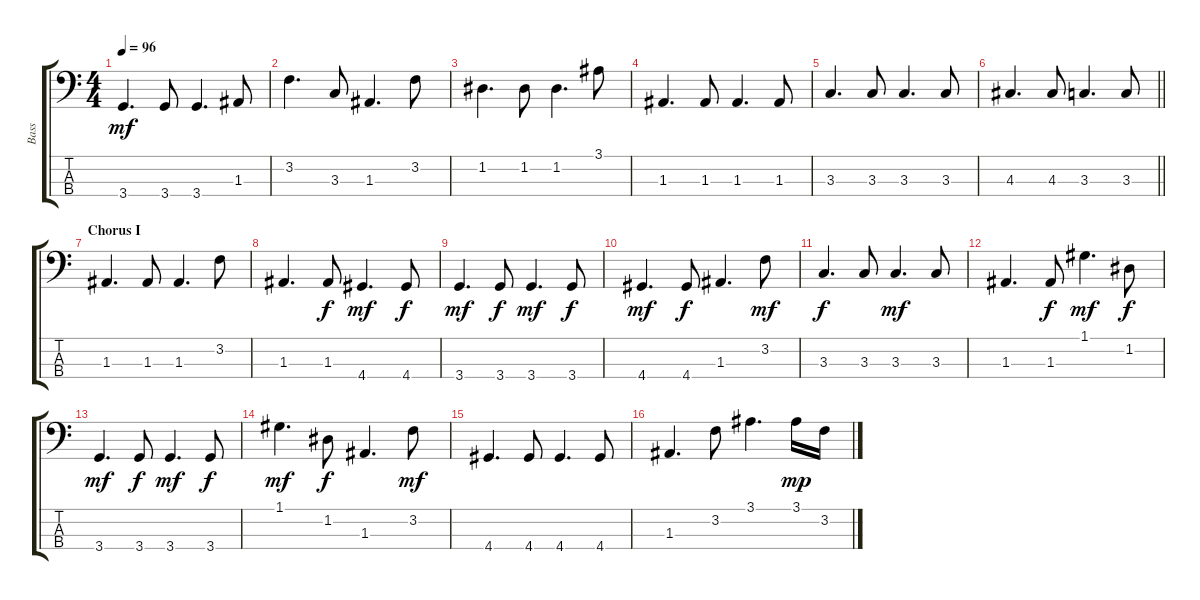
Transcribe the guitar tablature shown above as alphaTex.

\track ("Bass    " "Bass    ") {instrument electricbassfinger}
\staff {score tabs}
\tuning (G2 D2 A1 E1) {hide}
\ts (4 4)
\tempo 96
\clef f4
\ks c
3.4.4{d dy mf} 3.4.8 3.4.4{d} 1.3.8 |
3.2.4{d} 3.3.8 1.3.4{d} 3.2.8 |
1.2.4{d} 1.2.8 1.2.4{d} 3.1.8 |
1.3.4{d} 1.3.8 1.3.4{d} 1.3.8 |
3.3.4{d} 3.3.8 3.3.4{d} 3.3.8 |
\barLineRight lightlight
4.3.4{d} 4.3.8 3.3.4{d} 3.3.8 |
\section ("" "Chorus I")
1.3.4{d} 1.3.8 1.3.4{d} 3.2.8 |
1.3.4{d} 1.3.8{dy f} 4.4.4{d dy mf} 4.4.8{dy f} |
3.4.4{d dy mf} 3.4.8{dy f} 3.4.4{d dy mf} 3.4.8{dy f} |
4.4.4{d dy mf} 4.4.8{dy f} 1.3.4{d} 3.2.8{dy mf} |
3.3.4{d dy f} 3.3.8 3.3.4{d dy mf} 3.3.8 |
1.3.4{d} 1.3.8{dy f} 1.1.4{d dy mf} 1.2.8{dy f} |
3.4.4{d dy mf} 3.4.8{dy f} 3.4.4{d dy mf} 3.4.8{dy f} |
1.1.4{d dy mf} 1.2.8{dy f} 1.3.4{d} 3.2.8{dy mf} |
4.4.4{d} 4.4.8 4.4.4{d} 4.4.8 |
1.3.4{d} 3.2.8 3.1.4{d} 3.1.16{dy mp} 3.2.16
